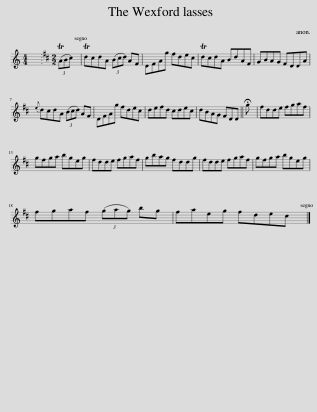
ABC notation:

X:1
L:1/8
M:4/4
I:linebreak $
K:C
V:1 treble
V:1
 x8 |[K:D][M:2/2] (3(TABc) | TdcdA (3(Bcd) AF | DFAg fdec | TdcdA BdAF | %5
 GBAG FDDA |${e} dcdA (3(Bcd) AF | DFAg fdec | defd cdec | dBAG FDD || %10
 !fermata!g | fdde fgaf |$ gfga bgeg | fdde fgaf | gbag fddg | %15
 fdde fgaf | gfga bgeg |$ fgaf (3(gag) bg | faeg fdec |] %19
